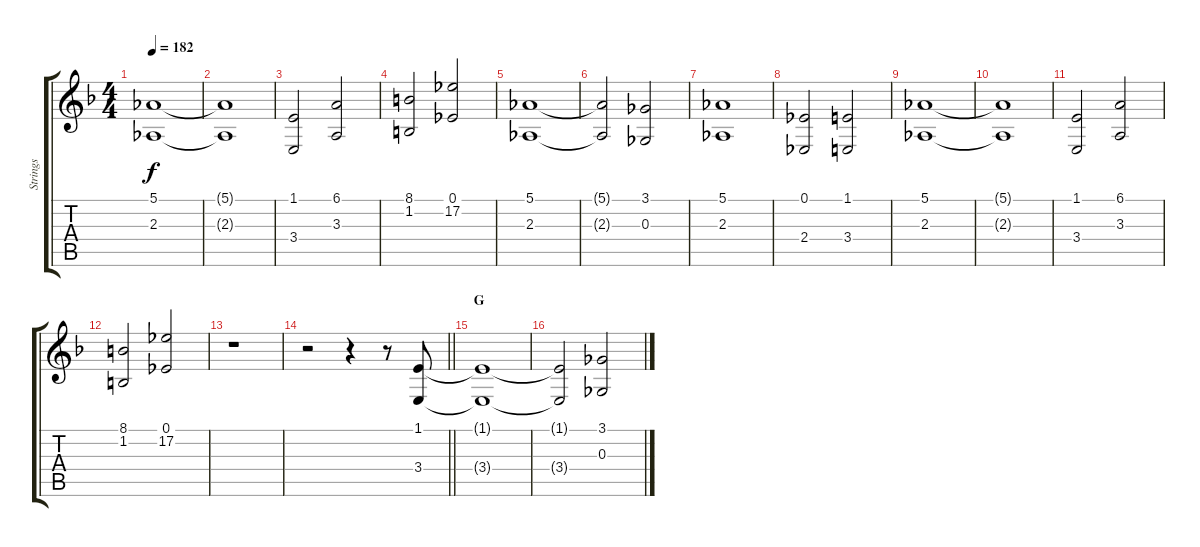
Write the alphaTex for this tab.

\track ("Strings" "Strings") {instrument stringensemble1}
\staff {score tabs}
\tuning (Eb4 Bb3 Gb3 Db3 Ab2 Eb2) {hide}
\ts (4 4)
\tempo 182
\clef g2
\ks f
(5.1 2.3).1{dy f} |
(5.1{t} 2.3{t}).1 |
(1.1 3.4).2 (6.1 3.3).2 |
(8.1 1.2).2 (0.1 17.2).2 |
(5.1 2.3).1 |
(5.1{t} 2.3{t}).2 (3.1 0.3).2 |
(5.1 2.3).1 |
(0.1 2.4).2 (1.1 3.4).2 |
(5.1 2.3).1 |
(5.1{t} 2.3{t}).1 |
(1.1 3.4).2 (6.1 3.3).2 |
(8.1 1.2).2 (0.1 17.2).2 |
r.1 |
\barLineRight lightlight
r.2 r.4 r.8 (1.1 3.4).8 |
\section ("" "G")
(1.1{t} 3.4{t}).1 |
(1.1{t} 3.4{t}).2 (3.1 0.3).2
